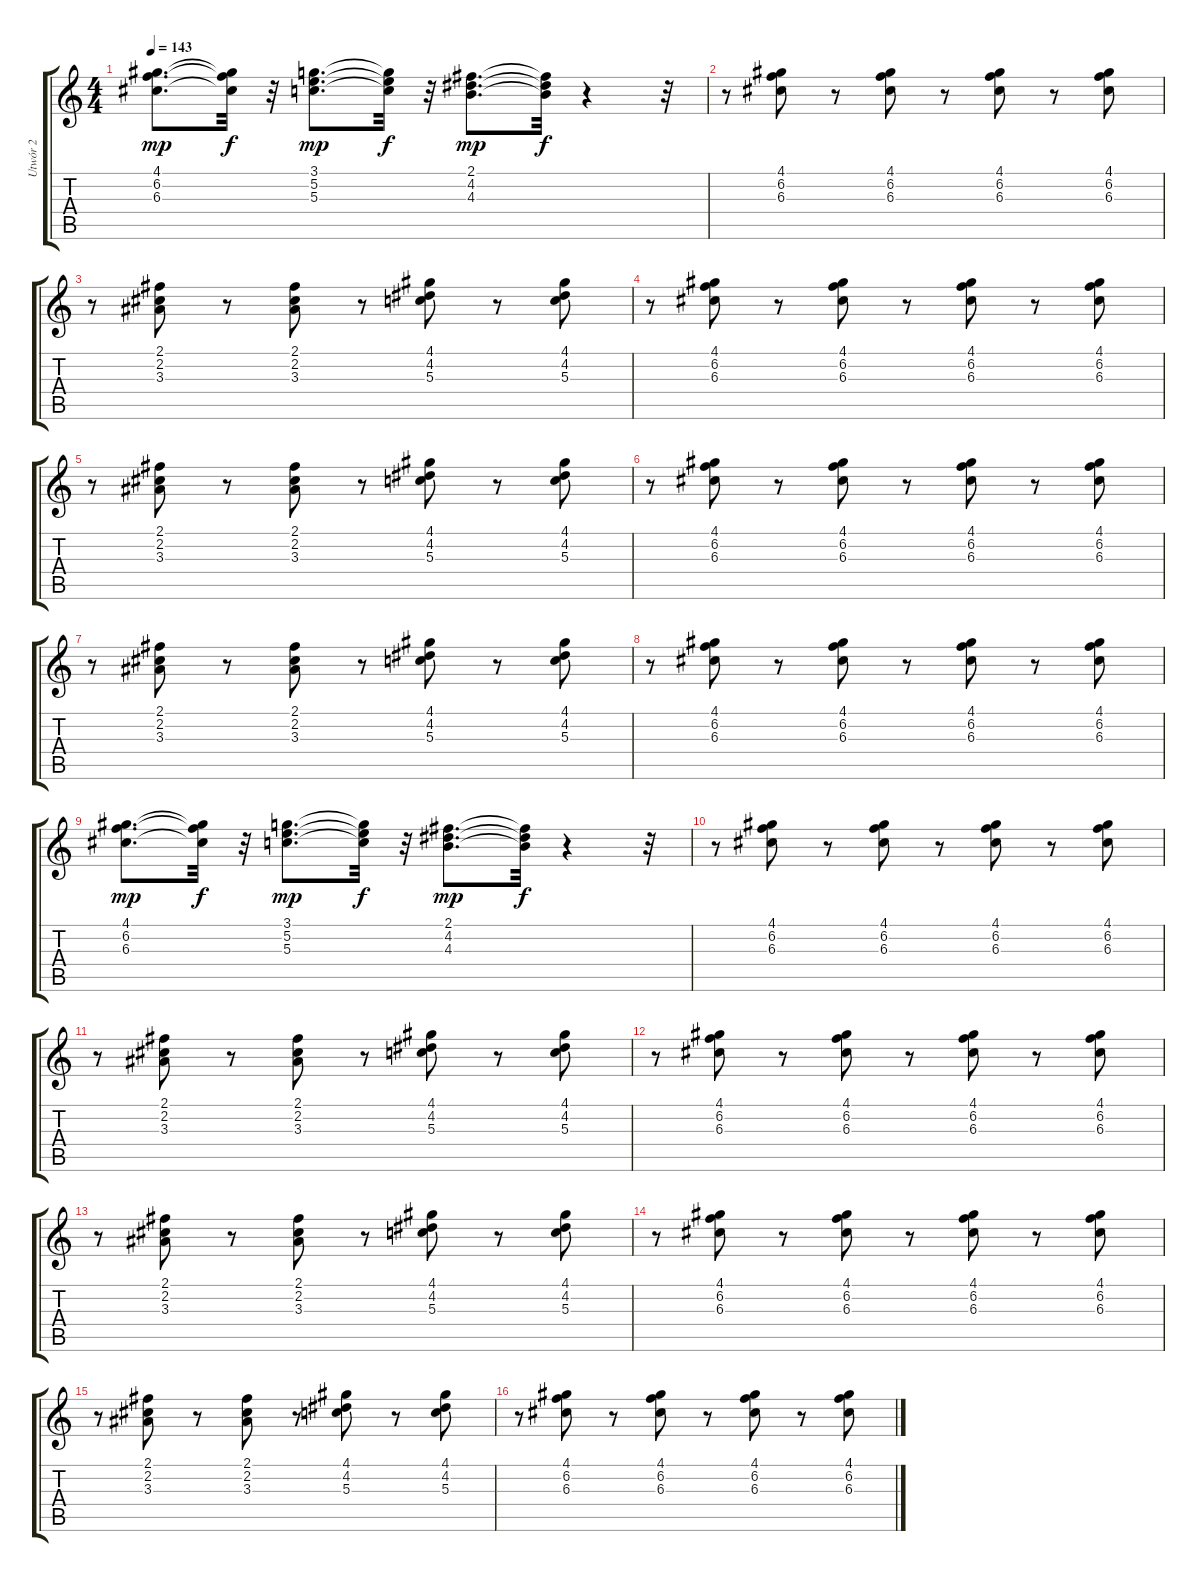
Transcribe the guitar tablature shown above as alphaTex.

\track ("Utwór 2" "Utwór 2") {instrument electricguitarclean}
\staff {score tabs}
\tuning (E4 B3 G3 D3 A2 E2) {hide}
\ts (4 4)
\tempo 143
\clef g2
\ks c
(4.1 6.2 6.3).8{d dy mp instrument electricguitarclean} (4.1{t} 6.2{t} 6.3{t}).32{dy f} r.32 (3.1 5.2 5.3).8{d dy mp} (3.1{t} 5.2{t} 5.3{t}).32{dy f} r.32 (2.1 4.2 4.3).8{d dy mp} (2.1{t} 4.2{t} 4.3{t}).32{dy f} r.4 r.32 |
r.8 (4.1 6.2 6.3).8 r.8 (4.1 6.2 6.3).8 r.8 (4.1 6.2 6.3).8 r.8 (4.1 6.2 6.3).8 |
r.8 (2.1 2.2 3.3).8 r.8 (2.1 2.2 3.3).8 r.8 (4.1 4.2 5.3).8 r.8 (4.1 4.2 5.3).8 |
r.8 (4.1 6.2 6.3).8 r.8 (4.1 6.2 6.3).8 r.8 (4.1 6.2 6.3).8 r.8 (4.1 6.2 6.3).8 |
r.8 (2.1 2.2 3.3).8 r.8 (2.1 2.2 3.3).8 r.8 (4.1 4.2 5.3).8 r.8 (4.1 4.2 5.3).8 |
r.8 (4.1 6.2 6.3).8 r.8 (4.1 6.2 6.3).8 r.8 (4.1 6.2 6.3).8 r.8 (4.1 6.2 6.3).8 |
r.8 (2.1 2.2 3.3).8 r.8 (2.1 2.2 3.3).8 r.8 (4.1 4.2 5.3).8 r.8 (4.1 4.2 5.3).8 |
r.8 (4.1 6.2 6.3).8 r.8 (4.1 6.2 6.3).8 r.8 (4.1 6.2 6.3).8 r.8 (4.1 6.2 6.3).8 |
(4.1 6.2 6.3).8{d dy mp} (4.1{t} 6.2{t} 6.3{t}).32{dy f} r.32 (3.1 5.2 5.3).8{d dy mp} (3.1{t} 5.2{t} 5.3{t}).32{dy f} r.32 (2.1 4.2 4.3).8{d dy mp} (2.1{t} 4.2{t} 4.3{t}).32{dy f} r.4 r.32 |
r.8 (4.1 6.2 6.3).8 r.8 (4.1 6.2 6.3).8 r.8 (4.1 6.2 6.3).8 r.8 (4.1 6.2 6.3).8 |
r.8 (2.1 2.2 3.3).8 r.8 (2.1 2.2 3.3).8 r.8 (4.1 4.2 5.3).8 r.8 (4.1 4.2 5.3).8 |
r.8 (4.1 6.2 6.3).8 r.8 (4.1 6.2 6.3).8 r.8 (4.1 6.2 6.3).8 r.8 (4.1 6.2 6.3).8 |
r.8 (2.1 2.2 3.3).8 r.8 (2.1 2.2 3.3).8 r.8 (4.1 4.2 5.3).8 r.8 (4.1 4.2 5.3).8 |
r.8 (4.1 6.2 6.3).8 r.8 (4.1 6.2 6.3).8 r.8 (4.1 6.2 6.3).8 r.8 (4.1 6.2 6.3).8 |
r.8 (2.1 2.2 3.3).8 r.8 (2.1 2.2 3.3).8 r.8 (4.1 4.2 5.3).8 r.8 (4.1 4.2 5.3).8 |
r.8 (4.1 6.2 6.3).8 r.8 (4.1 6.2 6.3).8 r.8 (4.1 6.2 6.3).8 r.8 (4.1 6.2 6.3).8
